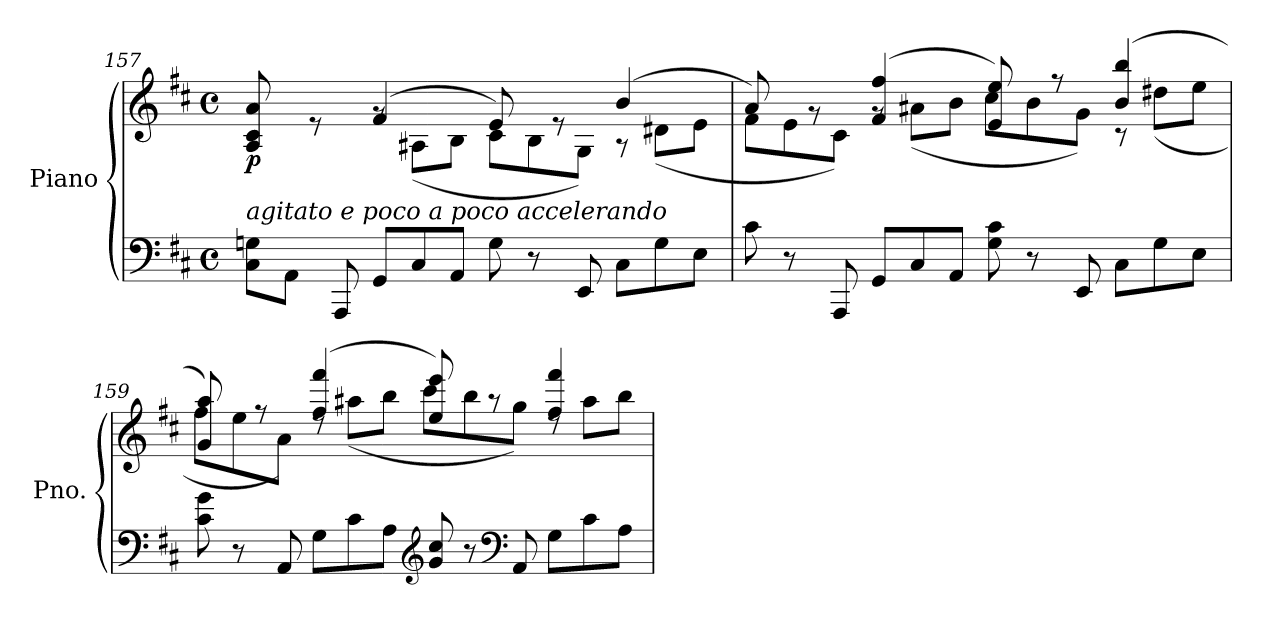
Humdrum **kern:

**kern	**kern	**dynam
*part1	*part1	*part1
*staff2	*staff1	*staff1/2
*I"Piano	*	*
*I'Pno.	*	*
*clefF4	*clefG2	*
*k[f#c#]	*k[f#c#]	*
*M4/4	*M4/4	*
*met(c)	*met(c)	*
*Xtuplet	*	*
=157	=157	=157
*	*^	*
!LO:TX:a:i:t=agitato e poco a poco accelerando	!	!	!
!	!	!	!LO:DY:b
12C#\ 12Gn\L	8A/ 8c#/ 8a/	4rAyy	p
12AA\J	.	.	.
.	8re	.	.
12AAA/	.	.	.
*	*	*Xtuplet	*
*	*MM96	*	*
12GG/L	(4f#/	12rg	.
12C#/	.	(12A#X\L	.
12AA/J	.	12B\J	.
12G\	8e/)	12c#\L	.
12r	.	12B\	.
.	8re	.	.
12EE/	.	12G\J)	.
*	*MM100	*	*
12C#\L	(4b/	12r	.
12G\	.	(12d#X\L	.
12E\J	.	12e\J	.
=158	=158	=158	=158
12c#\	8a/)	12f#\L	.
12r	.	12e\	.
.	8rg	.	.
12AAA/	.	12c#\J)	.
*	*MM104	*	*
12GG/L	(4f#/ 4ff#/	12rg	.
12C#/	.	(12a#X\L	.
12AA/J	.	12b\J	.
12G\ 12c#\	8e/ 8ee/)	12cc#\L	.
12r	.	12b\	.
.	8r	.	.
12EE/	.	12g\J)	.
*	*MM108	*	*
12C#\L	(4b/ 4bb/	12r	.
12G\	.	(12dd#X\L	.
12E\J	.	12ee\J	.
!!LO:LB:g=z	!!
=159	=159	=159	=159
12c#\ 12g\	8g/ 8aa/)	12ff#\L	.
12r	.	12ee\	.
.	8rff	.	.
12AA/	.	12a\J)	.
*	*MM112	*	*
12G\L	(4ff#/ 4fff#/	12rdd	.
12c#\	.	(12aa#X\L	.
12A\J	.	12bb\J	.
*clefG2	*	*	*
12g/ 12cc#/	8ee/ 8eee/)	12ccc#\L	.
12r	.	12bb\	.
.	8raa	.	.
*clefF4	*	*	*
12AA/	.	12gg\J)	.
*	*MM116	*	*
12G\L	4ff#/ 4fff#/	12rdd	.
12c#\	.	12aa#\L	.
12A\J	.	12bb\J	.
*	*v	*v	*
=	=	=
*-	*-	*-
